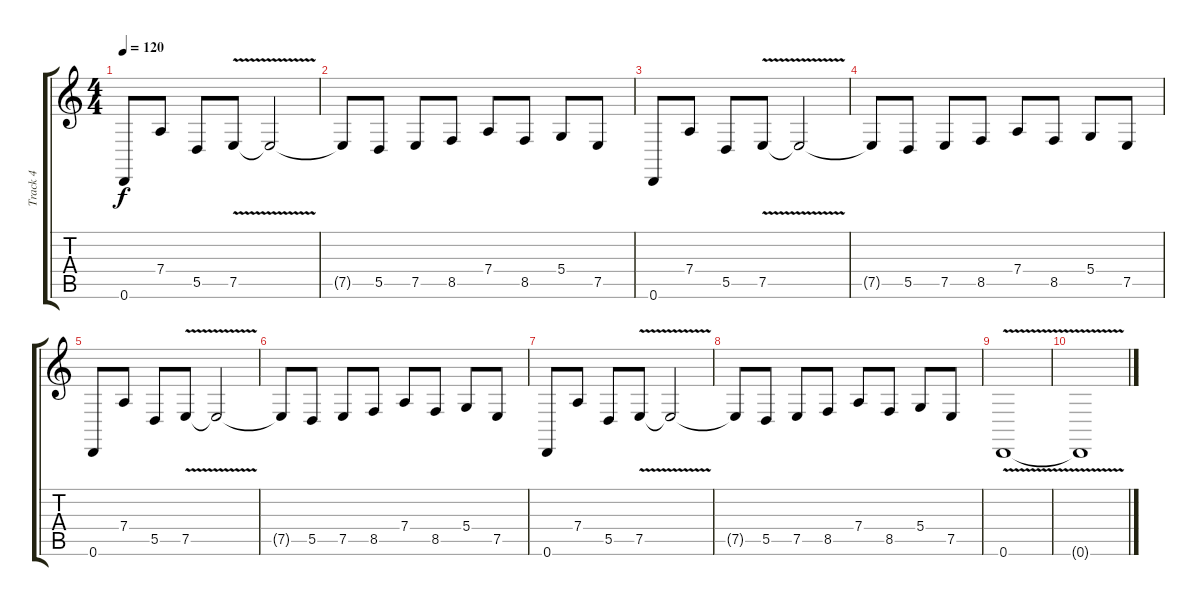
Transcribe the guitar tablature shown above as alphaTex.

\track ("Track 4" "Track 4") {instrument stringensemble1}
\staff {score tabs}
\tuning (E4 B3 G3 D3 A2 D2) {hide}
\ts (4 4)
\tempo 120
\clef g2
\ks c
0.6.8{dy f} 7.4.8 5.5.8 7.5{v}.8 7.5{t}.2 |
7.5{t}.8 5.5.8 7.5.8 8.5.8 7.4.8 8.5.8 5.4.8 7.5.8 |
0.6.8 7.4.8 5.5.8 7.5{v}.8 7.5{t}.2 |
7.5{t}.8 5.5.8 7.5.8 8.5.8 7.4.8 8.5.8 5.4.8 7.5.8 |
0.6.8 7.4.8 5.5.8 7.5{v}.8 7.5{t}.2 |
7.5{t}.8 5.5.8 7.5.8 8.5.8 7.4.8 8.5.8 5.4.8 7.5.8 |
0.6.8 7.4.8 5.5.8 7.5{v}.8 7.5{t}.2 |
7.5{t}.8 5.5.8 7.5.8 8.5.8 7.4.8 8.5.8 5.4.8 7.5.8 |
0.6{v}.1 |
0.6{t}.1
